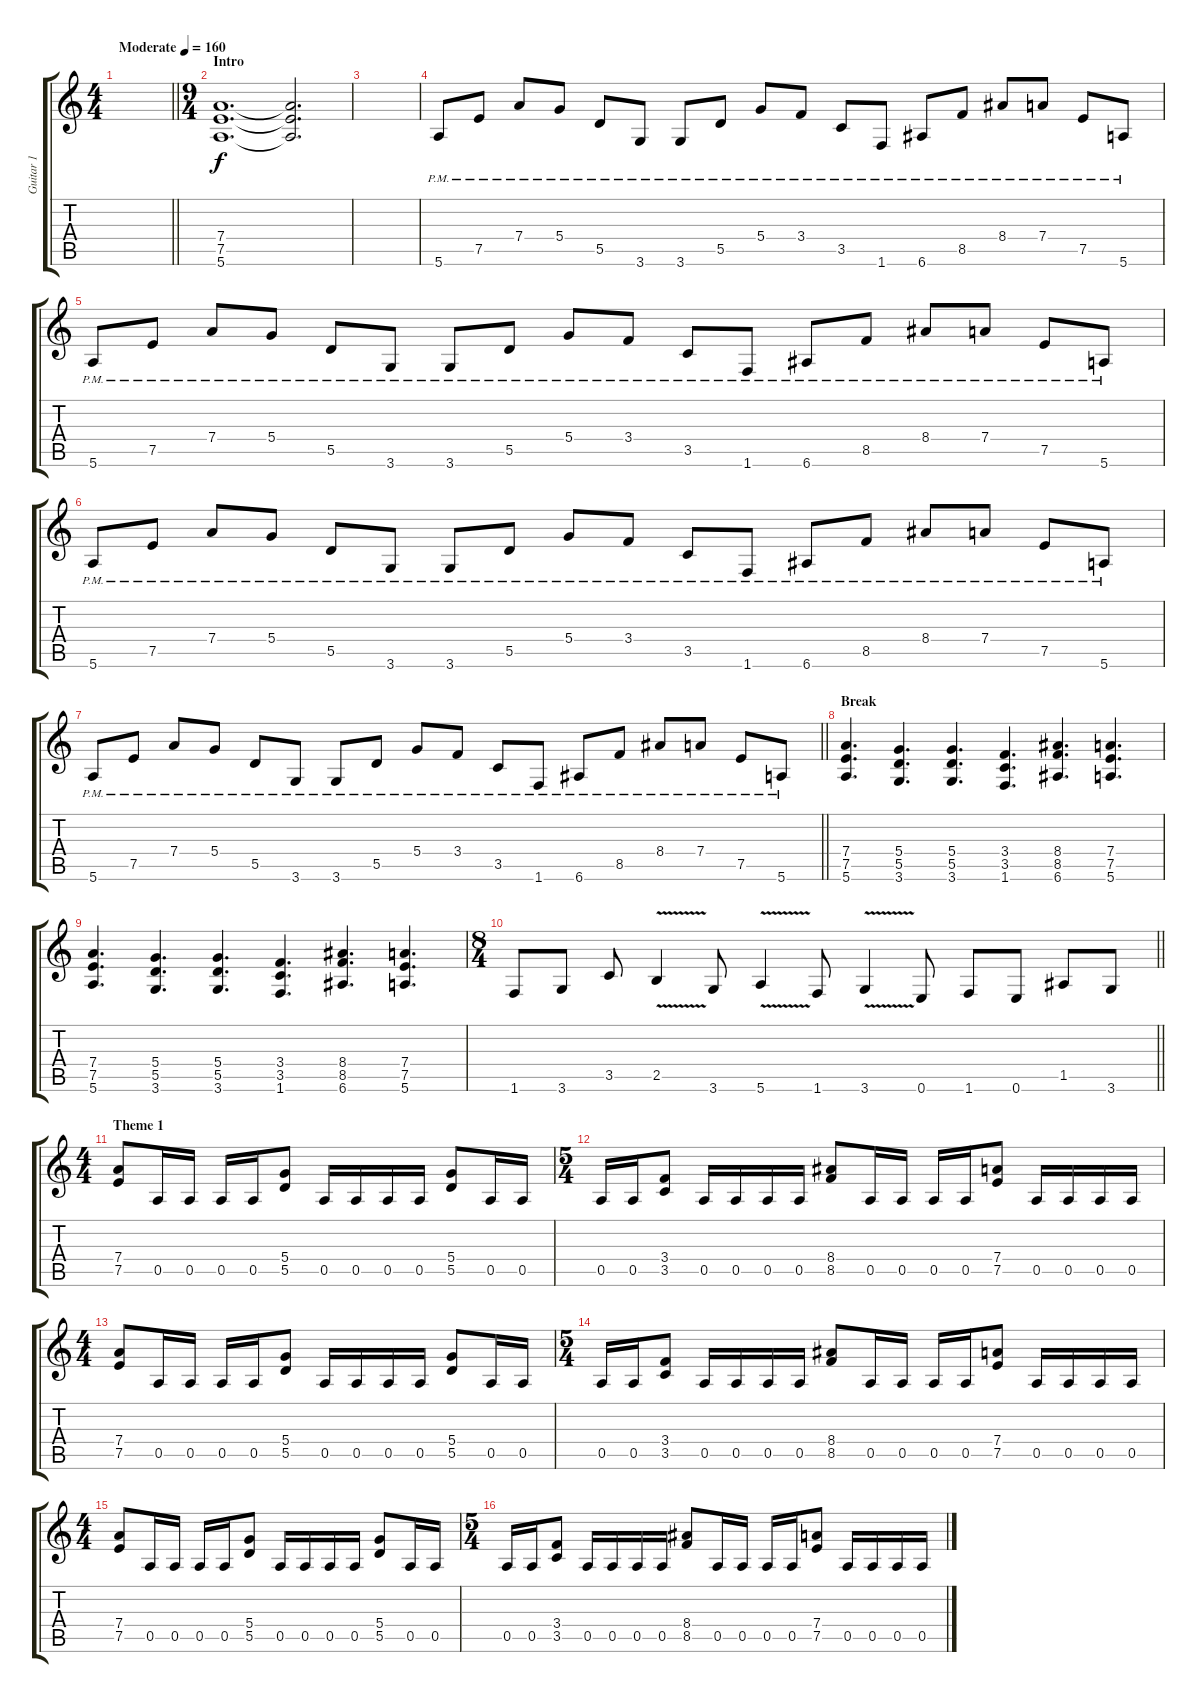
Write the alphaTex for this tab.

\track ("Guitar 1" "Guitar 1") {instrument distortionguitar}
\staff {score tabs}
\tuning (E4 B3 G3 D3 A2 E2) {hide}
\ts (4 4)
\tempo (160 "Moderate")
\clef g2
\barLineRight lightlight
\ks c
|
\ts (9 4)
\section ("" "Intro")
(7.4 7.5 5.6).1{d volume 0} (7.4{t} 7.5{t} 5.6{t}).2{d} |
|
5.6{pm}.8{volume 10} 7.5{pm}.8 7.4{pm}.8 5.4{pm}.8 5.5{pm}.8 3.6{pm}.8 3.6{pm}.8 5.5{pm}.8 5.4{pm}.8 3.4{pm}.8 3.5{pm}.8 1.6{pm}.8 6.6{pm}.8 8.5{pm}.8 8.4{pm}.8 7.4{pm}.8 7.5{pm}.8 5.6{pm}.8 |
5.6{pm}.8{volume 10} 7.5{pm}.8 7.4{pm}.8 5.4{pm}.8 5.5{pm}.8 3.6{pm}.8 3.6{pm}.8 5.5{pm}.8 5.4{pm}.8 3.4{pm}.8 3.5{pm}.8 1.6{pm}.8 6.6{pm}.8 8.5{pm}.8 8.4{pm}.8 7.4{pm}.8 7.5{pm}.8 5.6{pm}.8 |
5.6{pm}.8{volume 10} 7.5{pm}.8 7.4{pm}.8 5.4{pm}.8 5.5{pm}.8 3.6{pm}.8 3.6{pm}.8 5.5{pm}.8 5.4{pm}.8 3.4{pm}.8 3.5{pm}.8 1.6{pm}.8 6.6{pm}.8 8.5{pm}.8 8.4{pm}.8 7.4{pm}.8 7.5{pm}.8 5.6{pm}.8 |
\barLineRight lightlight
5.6{pm}.8{volume 10} 7.5{pm}.8 7.4{pm}.8 5.4{pm}.8 5.5{pm}.8 3.6{pm}.8 3.6{pm}.8 5.5{pm}.8 5.4{pm}.8 3.4{pm}.8 3.5{pm}.8 1.6{pm}.8 6.6{pm}.8 8.5{pm}.8 8.4{pm}.8 7.4{pm}.8 7.5{pm}.8 5.6{pm}.8 |
\section ("" "Break")
(7.4 7.5 5.6).4{d} (5.4 5.5 3.6).4{d} (5.4 5.5 3.6).4{d} (3.4 3.5 1.6).4{d} (8.4 8.5 6.6).4{d} (7.4 7.5 5.6).4{d} |
(7.4 7.5 5.6).4{d} (5.4 5.5 3.6).4{d} (5.4 5.5 3.6).4{d} (3.4 3.5 1.6).4{d} (8.4 8.5 6.6).4{d} (7.4 7.5 5.6).4{d} |
\ts (8 4)
\barLineRight lightlight
1.6.8 3.6.8 3.5.8 2.5{v}.4 3.6.8 5.6{v}.4 1.6.8 3.6{v}.4 0.6.8 1.6.8 0.6.8 1.5.8 3.6.8 |
\ts (4 4)
\section ("" "Theme 1")
(7.4 7.5).8{volume 13} 0.5.16 0.5.16 0.5.16 0.5.16 (5.4 5.5).8 0.5.16 0.5.16 0.5.16 0.5.16 (5.4 5.5).8 0.5.16 0.5.16 |
\ts (5 4)
0.5.16 0.5.16 (3.4 3.5).8 0.5.16 0.5.16 0.5.16 0.5.16 (8.4 8.5).8 0.5.16 0.5.16 0.5.16 0.5.16 (7.4 7.5).8 0.5.16 0.5.16 0.5.16 0.5.16 |
\ts (4 4)
(7.4 7.5).8{volume 13} 0.5.16 0.5.16 0.5.16 0.5.16 (5.4 5.5).8 0.5.16 0.5.16 0.5.16 0.5.16 (5.4 5.5).8 0.5.16 0.5.16 |
\ts (5 4)
0.5.16 0.5.16 (3.4 3.5).8 0.5.16 0.5.16 0.5.16 0.5.16 (8.4 8.5).8 0.5.16 0.5.16 0.5.16 0.5.16 (7.4 7.5).8 0.5.16 0.5.16 0.5.16 0.5.16 |
\ts (4 4)
(7.4 7.5).8{volume 13} 0.5.16 0.5.16 0.5.16 0.5.16 (5.4 5.5).8 0.5.16 0.5.16 0.5.16 0.5.16 (5.4 5.5).8 0.5.16 0.5.16 |
\ts (5 4)
0.5.16 0.5.16 (3.4 3.5).8 0.5.16 0.5.16 0.5.16 0.5.16 (8.4 8.5).8 0.5.16 0.5.16 0.5.16 0.5.16 (7.4 7.5).8 0.5.16 0.5.16 0.5.16 0.5.16
